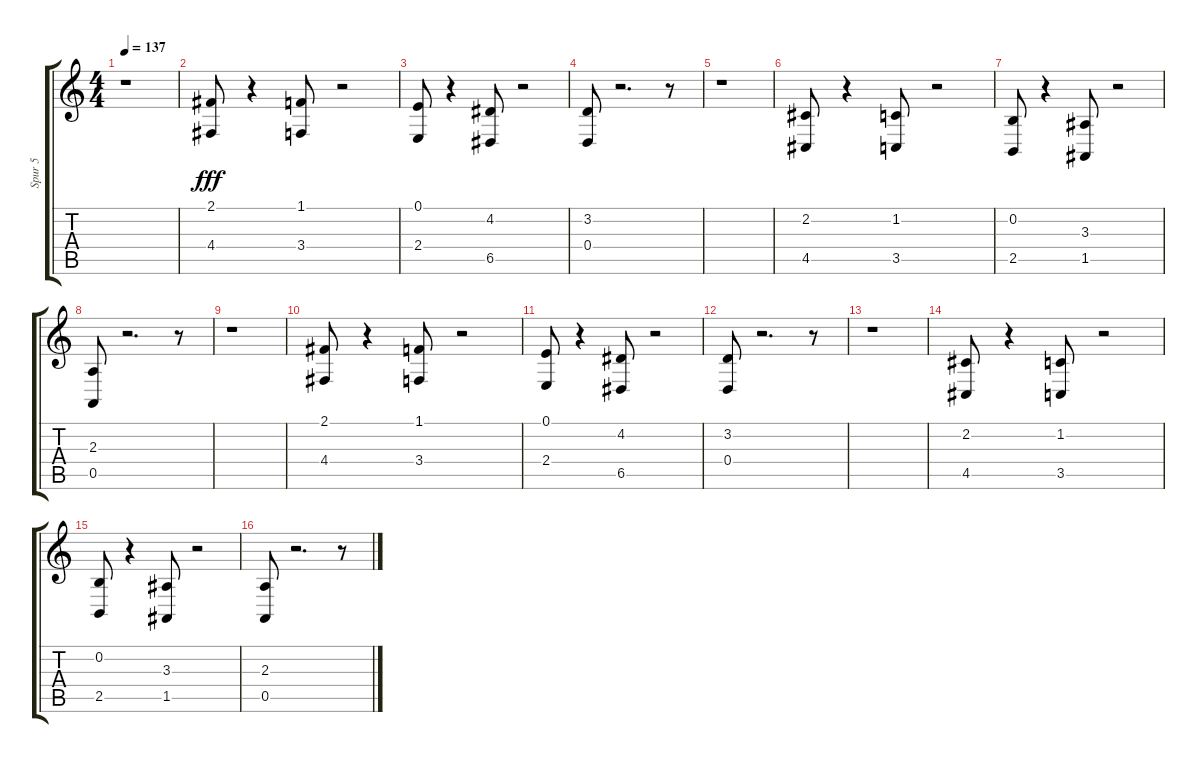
\track ("Spur 5" "Spur 5") {instrument trombone}
\staff {score tabs}
\tuning (E4 B3 G3 D3 A2 E2) {hide}
\ts (4 4)
\tempo 137
\clef g2
\ks c
r.1{dy fff} |
(2.1 4.4).8 r.4 (1.1 3.4).8 r.2 |
(0.1 2.4).8 r.4 (4.2 6.5).8 r.2 |
(3.2 0.4).8 r.2{d} r.8 |
r.1 |
(2.2 4.5).8 r.4 (1.2 3.5).8 r.2 |
(0.2 2.5).8 r.4 (3.3 1.5).8 r.2 |
(2.3 0.5).8 r.2{d} r.8 |
r.1 |
(2.1 4.4).8 r.4 (1.1 3.4).8 r.2 |
(0.1 2.4).8 r.4 (4.2 6.5).8 r.2 |
(3.2 0.4).8 r.2{d} r.8 |
r.1 |
(2.2 4.5).8 r.4 (1.2 3.5).8 r.2 |
(0.2 2.5).8 r.4 (3.3 1.5).8 r.2 |
(2.3 0.5).8 r.2{d} r.8
